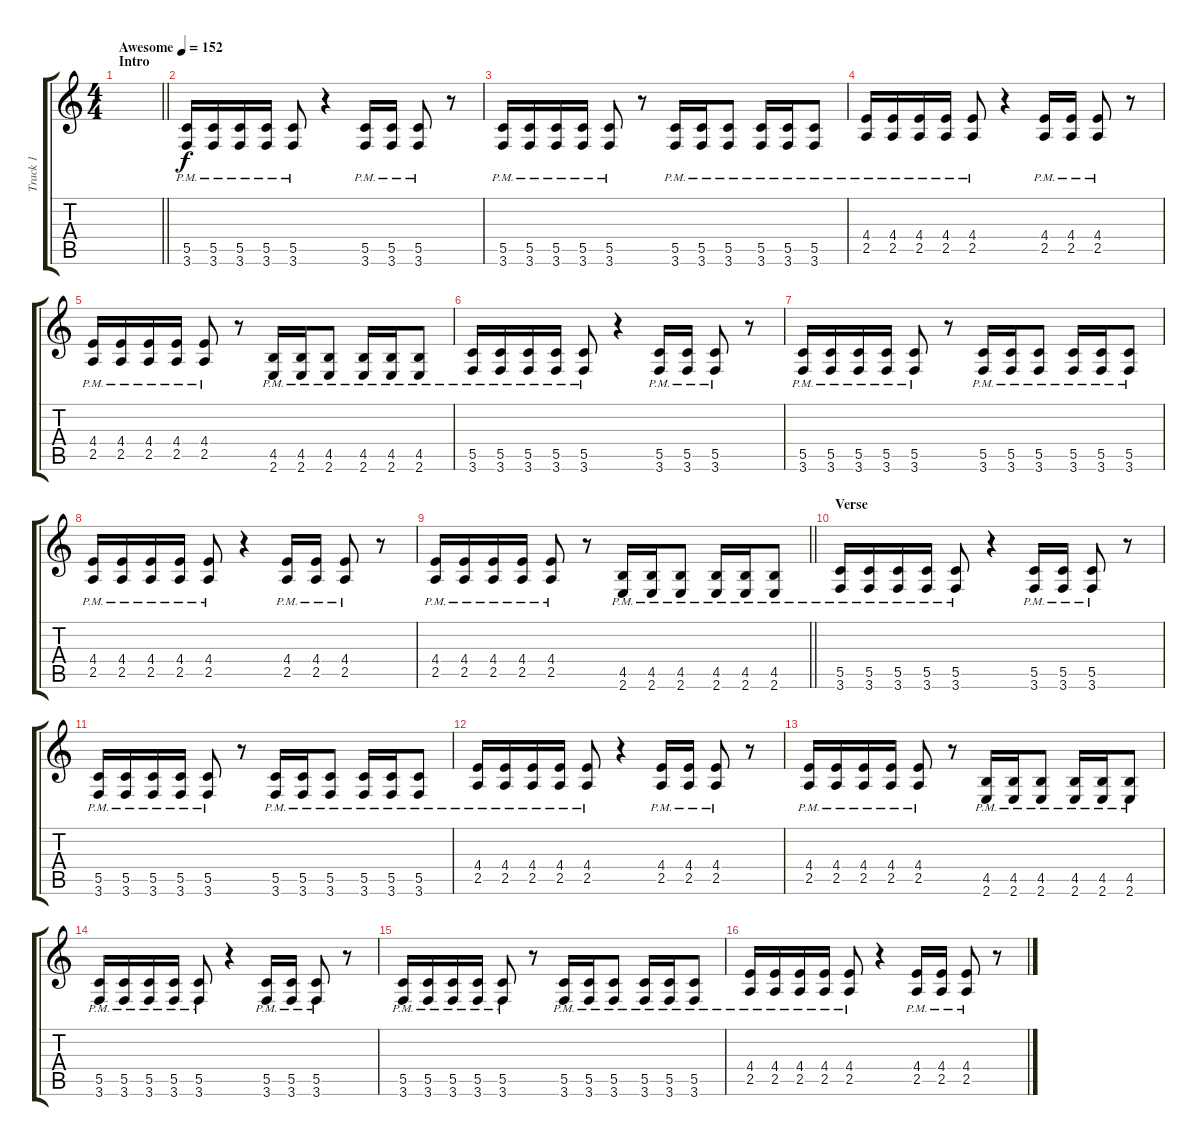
\track ("Track 1" "Track 1") {instrument distortionguitar}
\staff {score tabs}
\tuning (D4 A3 F3 C3 G2 D2) {hide}
\ts (4 4)
\section ("" "Intro")
\tempo (152 "Awesome")
\clef g2
\barLineRight lightlight
\ks c
|
(5.5{pm} 3.6{pm}).16 (5.5{pm} 3.6{pm}).16 (5.5{pm} 3.6{pm}).16 (5.5{pm} 3.6{pm}).16 (5.5{pm} 3.6{pm}).8 r.4 (5.5{pm} 3.6{pm}).16 (5.5{pm} 3.6{pm}).16 (5.5{pm} 3.6{pm}).8 r.8 |
(5.5{pm} 3.6{pm}).16 (5.5{pm} 3.6{pm}).16 (5.5{pm} 3.6{pm}).16 (5.5{pm} 3.6{pm}).16 (5.5{pm} 3.6{pm}).8 r.8 (5.5{pm} 3.6{pm}).16 (5.5{pm} 3.6{pm}).16 (5.5{pm} 3.6{pm}).8 (5.5{pm} 3.6{pm}).16 (5.5{pm} 3.6{pm}).16 (5.5{pm} 3.6{pm}).8 |
(4.4{pm} 2.5{pm}).16 (4.4{pm} 2.5{pm}).16 (4.4{pm} 2.5{pm}).16 (4.4{pm} 2.5{pm}).16 (4.4{pm} 2.5{pm}).8 r.4 (4.4{pm} 2.5{pm}).16 (4.4{pm} 2.5{pm}).16 (4.4{pm} 2.5{pm}).8 r.8 |
(4.4{pm} 2.5{pm}).16 (4.4{pm} 2.5{pm}).16 (4.4{pm} 2.5{pm}).16 (4.4{pm} 2.5{pm}).16 (4.4{pm} 2.5{pm}).8 r.8 (4.5{pm} 2.6{pm}).16 (4.5{pm} 2.6{pm}).16 (4.5{pm} 2.6{pm}).8 (4.5{pm} 2.6{pm}).16 (4.5{pm} 2.6{pm}).16 (4.5{pm} 2.6{pm}).8 |
(5.5{pm} 3.6{pm}).16 (5.5{pm} 3.6{pm}).16 (5.5{pm} 3.6{pm}).16 (5.5{pm} 3.6{pm}).16 (5.5{pm} 3.6{pm}).8 r.4 (5.5{pm} 3.6{pm}).16 (5.5{pm} 3.6{pm}).16 (5.5{pm} 3.6{pm}).8 r.8 |
(5.5{pm} 3.6{pm}).16 (5.5{pm} 3.6{pm}).16 (5.5{pm} 3.6{pm}).16 (5.5{pm} 3.6{pm}).16 (5.5{pm} 3.6{pm}).8 r.8 (5.5{pm} 3.6{pm}).16 (5.5{pm} 3.6{pm}).16 (5.5{pm} 3.6{pm}).8 (5.5{pm} 3.6{pm}).16 (5.5{pm} 3.6{pm}).16 (5.5{pm} 3.6{pm}).8 |
(4.4{pm} 2.5{pm}).16 (4.4{pm} 2.5{pm}).16 (4.4{pm} 2.5{pm}).16 (4.4{pm} 2.5{pm}).16 (4.4{pm} 2.5{pm}).8 r.4 (4.4{pm} 2.5{pm}).16 (4.4{pm} 2.5{pm}).16 (4.4{pm} 2.5{pm}).8 r.8 |
\barLineRight lightlight
(4.4{pm} 2.5{pm}).16 (4.4{pm} 2.5{pm}).16 (4.4{pm} 2.5{pm}).16 (4.4{pm} 2.5{pm}).16 (4.4{pm} 2.5{pm}).8 r.8 (4.5{pm} 2.6{pm}).16 (4.5{pm} 2.6{pm}).16 (4.5{pm} 2.6{pm}).8 (4.5{pm} 2.6{pm}).16 (4.5{pm} 2.6{pm}).16 (4.5{pm} 2.6{pm}).8 |
\section ("" "Verse")
(5.5{pm} 3.6{pm}).16 (5.5{pm} 3.6{pm}).16 (5.5{pm} 3.6{pm}).16 (5.5{pm} 3.6{pm}).16 (5.5{pm} 3.6{pm}).8 r.4 (5.5{pm} 3.6{pm}).16 (5.5{pm} 3.6{pm}).16 (5.5{pm} 3.6{pm}).8 r.8 |
(5.5{pm} 3.6{pm}).16 (5.5{pm} 3.6{pm}).16 (5.5{pm} 3.6{pm}).16 (5.5{pm} 3.6{pm}).16 (5.5{pm} 3.6{pm}).8 r.8 (5.5{pm} 3.6{pm}).16 (5.5{pm} 3.6{pm}).16 (5.5{pm} 3.6{pm}).8 (5.5{pm} 3.6{pm}).16 (5.5{pm} 3.6{pm}).16 (5.5{pm} 3.6{pm}).8 |
(4.4{pm} 2.5{pm}).16 (4.4{pm} 2.5{pm}).16 (4.4{pm} 2.5{pm}).16 (4.4{pm} 2.5{pm}).16 (4.4{pm} 2.5{pm}).8 r.4 (4.4{pm} 2.5{pm}).16 (4.4{pm} 2.5{pm}).16 (4.4{pm} 2.5{pm}).8 r.8 |
(4.4{pm} 2.5{pm}).16 (4.4{pm} 2.5{pm}).16 (4.4{pm} 2.5{pm}).16 (4.4{pm} 2.5{pm}).16 (4.4{pm} 2.5{pm}).8 r.8 (4.5{pm} 2.6{pm}).16 (4.5{pm} 2.6{pm}).16 (4.5{pm} 2.6{pm}).8 (4.5{pm} 2.6{pm}).16 (4.5{pm} 2.6{pm}).16 (4.5{pm} 2.6{pm}).8 |
(5.5{pm} 3.6{pm}).16 (5.5{pm} 3.6{pm}).16 (5.5{pm} 3.6{pm}).16 (5.5{pm} 3.6{pm}).16 (5.5{pm} 3.6{pm}).8 r.4 (5.5{pm} 3.6{pm}).16 (5.5{pm} 3.6{pm}).16 (5.5{pm} 3.6{pm}).8 r.8 |
(5.5{pm} 3.6{pm}).16 (5.5{pm} 3.6{pm}).16 (5.5{pm} 3.6{pm}).16 (5.5{pm} 3.6{pm}).16 (5.5{pm} 3.6{pm}).8 r.8 (5.5{pm} 3.6{pm}).16 (5.5{pm} 3.6{pm}).16 (5.5{pm} 3.6{pm}).8 (5.5{pm} 3.6{pm}).16 (5.5{pm} 3.6{pm}).16 (5.5{pm} 3.6{pm}).8 |
(4.4{pm} 2.5{pm}).16 (4.4{pm} 2.5{pm}).16 (4.4{pm} 2.5{pm}).16 (4.4{pm} 2.5{pm}).16 (4.4{pm} 2.5{pm}).8 r.4 (4.4{pm} 2.5{pm}).16 (4.4{pm} 2.5{pm}).16 (4.4{pm} 2.5{pm}).8 r.8
